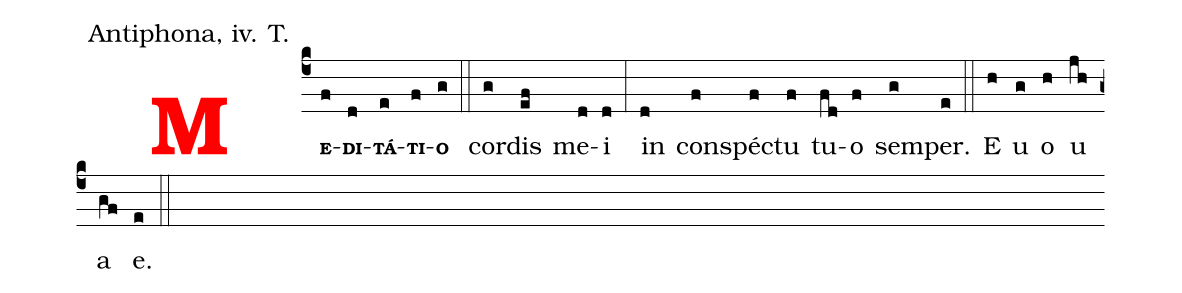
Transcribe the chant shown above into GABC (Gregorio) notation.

office-part: Antiphona, iv. T.;
%%
<v>\bf\textcolor{red}{M}</v><v>\bf\scriptsize{E}</v>(c4f)<v>\bf\scriptsize{DI}</v>(d)<v>\bf\scriptsize{TÁ}</v>(e)<v>\bf\scriptsize{TI}</v>(f)<v>\bf\scriptsize{O}</v>(g) (::)
cor(g)dis(ef) me(d)i(d) (:) in(d) con(f)spéc(f)tu(f) tu(fd)o(f) sem(g)per.(e)
(::) E(h) u(g) o(h) u(jh) a(gf) e.(e) (::)
